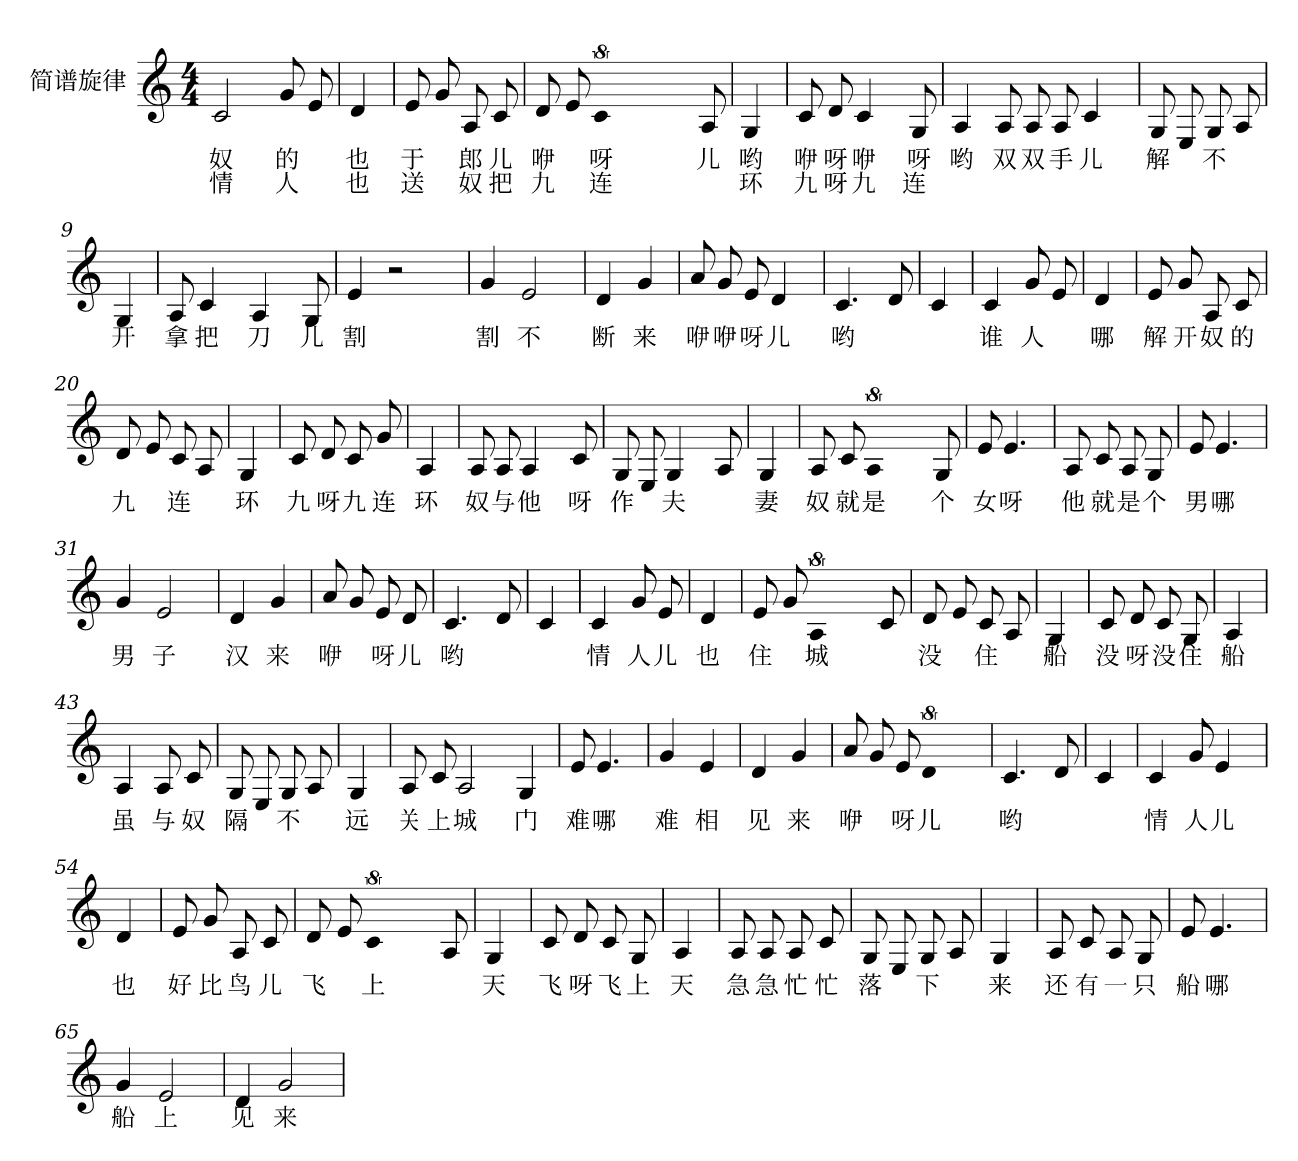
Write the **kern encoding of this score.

**kern	**text	**text
*part1	*part1	*part1
*staff1	*staff1	*staff1
*I"简谱旋律	*	*
*k[]	*	*
*M4/4	*	*
=1	=1	=1
2c	奴	情
8g	的	人
8e	.	.
=2	=2	=2
4d	也	也
=3	=3	=3
8e	于	送
8g	.	.
8A	郎	奴
8c	儿	把
=4	=4	=4
8d	咿	九
8e	.	.
!LO:N:vis=1	!	!
8%9c	呀	连
8A	儿	.
=5	=5	=5
4G	哟	环
=6	=6	=6
8c	咿	九
8d	呀	呀
!LO:N:vis=4	!	!
4.c	咿	九
8G	呀	连
=7	=7	=7
4A	哟	.
8A	双	.
8A	双	.
8A	手	.
!LO:N:vis=4	!	!
4.c	儿	.
=8	=8	=8
8G	解	.
8E	.	.
8G	不	.
8A	.	.
=9	=9	=9
4G	开	.
=10	=10	=10
8A	拿	.
!LO:N:vis=4	!	!
4.c	把	.
!LO:N:vis=4	!	!
4.A	刀	.
8G	儿	.
=11	=11	=11
4e	割	.
!LO:N:vis=2	!	!
2.r	.	.
=12	=12	=12
4g	割	.
2e	不	.
=13	=13	=13
4d	断	.
4g	来	.
=14	=14	=14
8a	咿	.
8g	咿	.
8e	呀	.
!LO:N:vis=4	!	!
4.d	儿	.
=15	=15	=15
4.c	哟	.
8d	.	.
=16	=16	=16
4c	.	.
=17	=17	=17
4c	谁	.
8g	人	.
8e	.	.
=18	=18	=18
4d	哪	.
=19	=19	=19
8e	解	.
8g	开	.
8A	奴	.
8c	的	.
=20	=20	=20
8d	九	.
8e	.	.
8c	连	.
8A	.	.
=21	=21	=21
4G	环	.
=22	=22	=22
8c	九	.
8d	呀	.
8c	九	.
8g	连	.
=23	=23	=23
4A	环	.
=24	=24	=24
8A	奴	.
8A	与	.
!LO:N:vis=4	!	!
4.A	他	.
8c	呀	.
=25	=25	=25
8G	作	.
8E	.	.
!LO:N:vis=4	!	!
4.G	夫	.
8A	.	.
=26	=26	=26
4G	妻	.
=27	=27	=27
8A	奴	.
8c	就	.
!LO:N:vis=2	!	!
8%5A	是	.
8G	个	.
=28	=28	=28
8e	女	.
4.e	呀	.
=29	=29	=29
8A	他	.
8c	就	.
8A	是	.
8G	个	.
=30	=30	=30
8e	男	.
4.e	哪	.
=31	=31	=31
4g	男	.
2e	子	.
=32	=32	=32
4d	汉	.
4g	来	.
=33	=33	=33
8a	咿	.
8g	.	.
8e	呀	.
8d	儿	.
=34	=34	=34
4.c	哟	.
8d	.	.
=35	=35	=35
4c	.	.
=36	=36	=36
4c	情	.
8g	人	.
8e	儿	.
=37	=37	=37
4d	也	.
=38	=38	=38
8e	住	.
8g	.	.
!LO:N:vis=2	!	!
8%5A	城	.
8c	.	.
=39	=39	=39
8d	没	.
8e	.	.
8c	住	.
8A	.	.
=40	=40	=40
4G	船	.
=41	=41	=41
8c	没	.
8d	呀	.
8c	没	.
8G	住	.
=42	=42	=42
4A	船	.
=43	=43	=43
4A	虽	.
8A	与	.
8c	奴	.
=44	=44	=44
8G	隔	.
8E	.	.
8G	不	.
8A	.	.
=45	=45	=45
4G	远	.
=46	=46	=46
8A	关	.
8c	上	.
2A	城	.
4G	门	.
=47	=47	=47
8e	难	.
4.e	哪	.
=48	=48	=48
4g	难	.
4e	相	.
=49	=49	=49
4d	见	.
4g	来	.
=50	=50	=50
8a	咿	.
8g	.	.
8e	呀	.
!LO:N:vis=2	!	!
8%5d	儿	.
=51	=51	=51
4.c	哟	.
8d	.	.
=52	=52	=52
4c	.	.
=53	=53	=53
4c	情	.
8g	人	.
!LO:N:vis=4	!	!
4.e	儿	.
=54	=54	=54
4d	也	.
=55	=55	=55
8e	好	.
8g	比	.
8A	鸟	.
8c	儿	.
=56	=56	=56
8d	飞	.
8e	.	.
!LO:N:vis=2	!	!
8%5c	上	.
8A	.	.
=57	=57	=57
4G	天	.
=58	=58	=58
8c	飞	.
8d	呀	.
8c	飞	.
8G	上	.
=59	=59	=59
4A	天	.
=60	=60	=60
8A	急	.
8A	急	.
8A	忙	.
8c	忙	.
=61	=61	=61
8G	落	.
8E	.	.
8G	下	.
8A	.	.
=62	=62	=62
4G	来	.
=63	=63	=63
8A	还	.
8c	有	.
8A	一	.
8G	只	.
=64	=64	=64
8e	船	.
4.e	哪	.
=65	=65	=65
4g	船	.
2e	上	.
=66	=66	=66
4d	见	.
2g	来	.
=	=	=
*-	*-	*-
